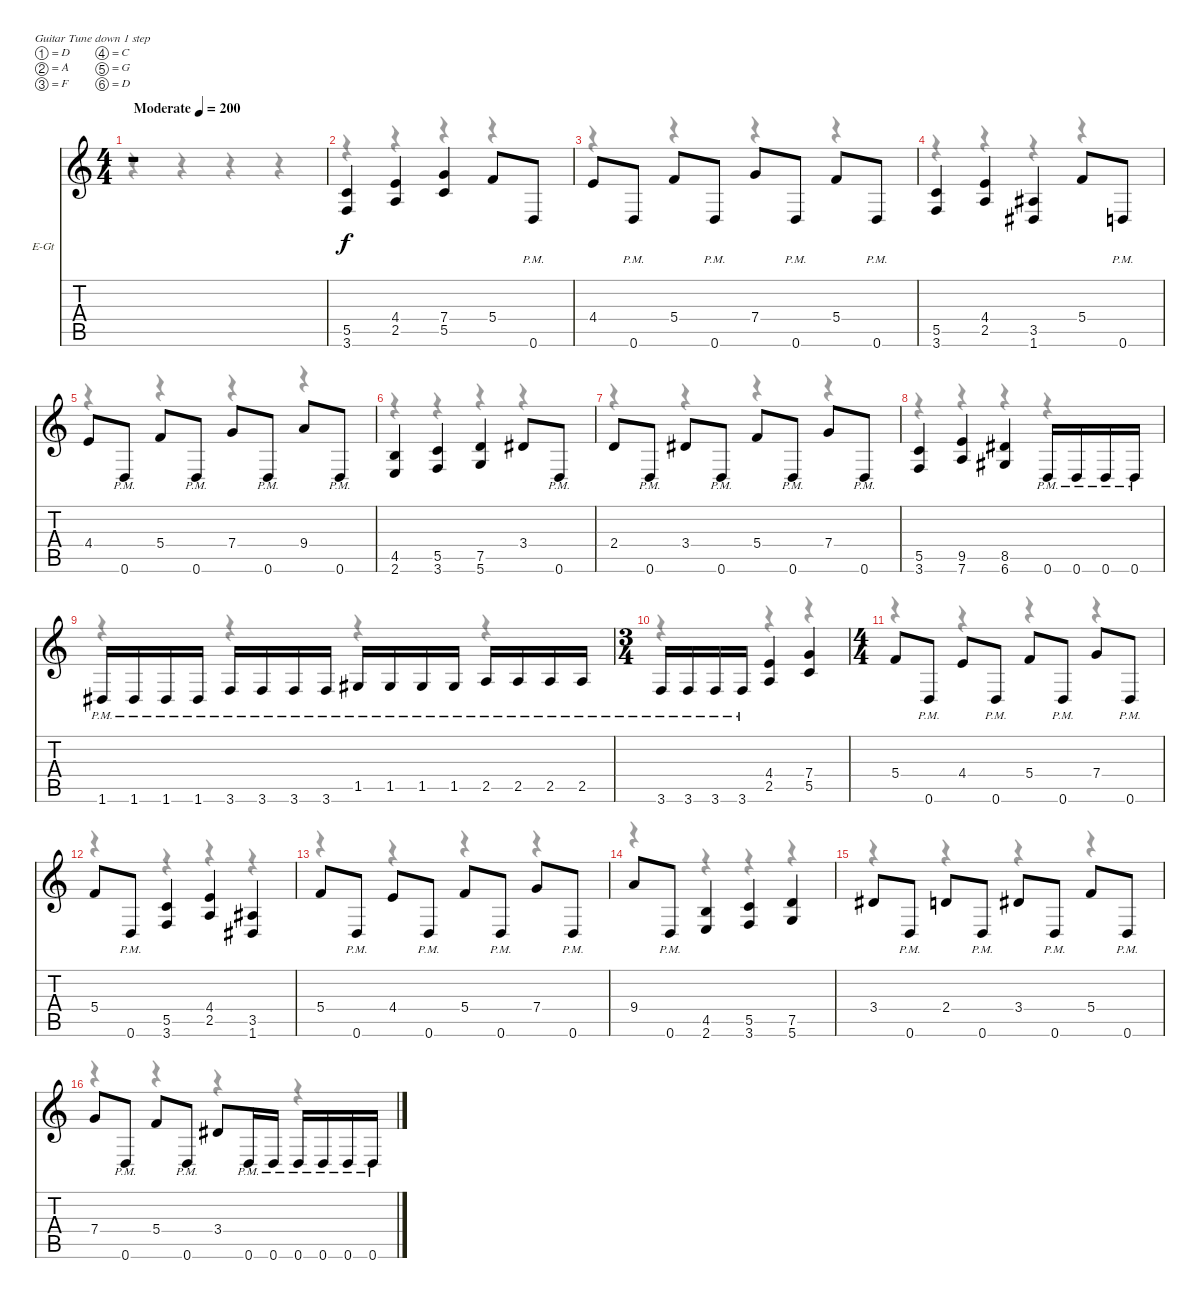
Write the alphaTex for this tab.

\bracketExtendMode nobrackets
\firstSystemTrackNameOrientation horizontal
\otherSystemsTrackNameOrientation horizontal
\track ("Miland \"Mille\" Petrozza" "E-Gt") {instrument distortionguitar}
\staff {score tabs}
\tuning (D4 A3 F3 C3 G2 D2)
\voice
\ts (4 4)
\beaming (8 2 2 2 2)
\tempo (200 "Moderate")
\clef g2
\ks c
r.1{dy f instrument distortionguitar} |
(5.5 3.6).4 (4.4 2.5).4 (7.4 5.5).4 5.4.8 0.6{pm}.8 |
4.4.8 0.6{pm}.8 5.4.8 0.6{pm}.8 7.4.8 0.6{pm}.8 5.4.8 0.6{pm}.8 |
(5.5 3.6).4 (4.4 2.5).4 (3.5 1.6).4 5.4.8 0.6{pm}.8 |
4.4.8 0.6{pm}.8 5.4.8 0.6{pm}.8 7.4.8 0.6{pm}.8 9.4.8 0.6{pm}.8 |
(4.5 2.6).4 (5.5 3.6).4 (7.5 5.6).4 3.4.8 0.6{pm}.8 |
2.4.8 0.6{pm}.8 3.4.8 0.6{pm}.8 5.4.8 0.6{pm}.8 7.4.8 0.6{pm}.8 |
(5.5 3.6).4 (9.5 7.6).4 (8.5 6.6).4 0.6{pm}.16 0.6{pm}.16 0.6{pm}.16 0.6{pm}.16 |
1.6{pm}.16 1.6{pm}.16 1.6{pm}.16 1.6{pm}.16 3.6{pm}.16 3.6{pm}.16 3.6{pm}.16 3.6{pm}.16 1.5{pm}.16 1.5{pm}.16 1.5{pm}.16 1.5{pm}.16 2.5{pm}.16 2.5{pm}.16 2.5{pm}.16 2.5{pm}.16 |
\ts (3 4)
\beaming (8 3 1 1 1)
3.6{pm}.16 3.6{pm}.16 3.6{pm}.16 3.6{pm}.16 (4.4 2.5).4 (7.4 5.5).4 |
\ts (4 4)
\beaming (8 2 2 2 2)
5.4.8 0.6{pm}.8 4.4.8 0.6{pm}.8 5.4.8 0.6{pm}.8 7.4.8 0.6{pm}.8 |
5.4.8 0.6{pm}.8 (5.5 3.6).4 (4.4 2.5).4 (3.5 1.6).4 |
5.4.8 0.6{pm}.8 4.4.8 0.6{pm}.8 5.4.8 0.6{pm}.8 7.4.8 0.6{pm}.8 |
9.4.8 0.6{pm}.8 (4.5 2.6).4 (5.5 3.6).4 (7.5 5.6).4 |
3.4.8 0.6{pm}.8 2.4.8 0.6{pm}.8 3.4.8 0.6{pm}.8 5.4.8 0.6{pm}.8 |
7.4.8 0.6{pm}.8 5.4.8 0.6{pm}.8 3.4.8 0.6{pm}.16 0.6{pm}.16 0.6{pm}.16 0.6{pm}.16 0.6{pm}.16 0.6{pm}.16
\voice
\clef g2
\ottava regular
\simile none
\ks c
r.4{dy mf} r.4 r.4 r.4 |
r.4 r.4 r.4 r.4 |
r.4 r.4 r.4 r.4 |
r.4 r.4 r.4 r.4 |
r.4 r.4 r.4 r.4 |
r.4 r.4 r.4 r.4 |
r.4 r.4 r.4 r.4 |
r.4 r.4 r.4 r.4 |
r.4 r.4 r.4 r.4 |
r.4 r.4 r.4 |
r.4 r.4 r.4 r.4 |
r.4 r.4 r.4 r.4 |
r.4 r.4 r.4 r.4 |
r.4 r.4 r.4 r.4 |
r.4 r.4 r.4 r.4 |
r.4 r.4 r.4 r.4
